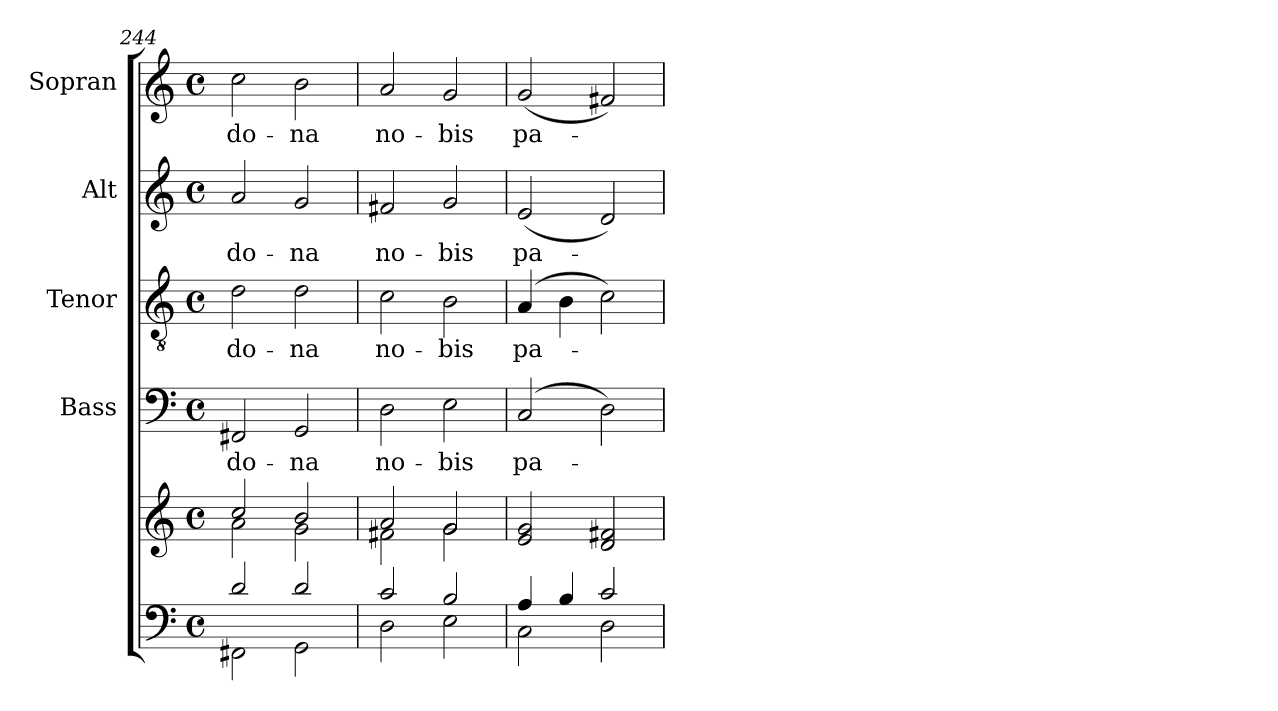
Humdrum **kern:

**kern	**kern	**kern	**text	**kern	**text	**kern	**text	**kern	**text
*part5	*part5	*part4	*part4	*part3	*part3	*part2	*part2	*part1	*part1
*staff6	*staff5	*staff4	*staff4	*staff3	*staff3	*staff2	*staff2	*staff1	*staff1
*	*	*I"Bass	*	*I"Tenor	*	*I"Alt	*	*I"Sopran	*
*	*	*I'B.	*	*I'T.	*	*I'A.	*	*I'S.	*
*clefF4	*clefG2	*clefF4	*	*clefGv2	*	*clefG2	*	*clefG2	*
*k[]	*k[]	*k[]	*	*k[]	*	*k[]	*	*k[]	*
*C:	*C:	*C:	*	*C:	*	*C:	*	*C:	*
*M4/4	*M4/4	*M4/4	*	*M4/4	*	*M4/4	*	*M4/4	*
*met(c)	*met(c)	*met(c)	*	*met(c)	*	*met(c)	*	*met(c)	*
=244	=244	=244	=244	=244	=244	=244	=244	=244	=244
*^	*^	*	*	*	*	*	*	*	*
!	!	!	!	!	!LO:LY:b	!	!LO:LY:b	!	!LO:LY:b	!	!LO:LY:b
2d/	2FF#X\	2cc/	2a\	2FF#X/	do-	2d\	do-	2a/	do-	2cc\	do-
!	!	!	!	!	!LO:LY:b	!	!LO:LY:b	!	!LO:LY:b	!	!LO:LY:b
2d/	2GG\	2b/	2g\	2GG/	-na	2d\	-na	2g/	-na	2b\	-na
=245	=245	=245	=245	=245	=245	=245	=245	=245	=245	=245	=245
!	!	!	!	!	!LO:LY:b	!	!LO:LY:b	!	!LO:LY:b	!	!LO:LY:b
2c/	2D\	2a/	2f#X\	2D\	no-	2c\	no-	2f#X/	no-	2a/	no-
!	!	!	!	!	!LO:LY:b	!	!LO:LY:b	!	!LO:LY:b	!	!LO:LY:b
2B/	2E\	2g/	2g\	2E\	-bis	2B\	-bis	2g/	-bis	2g/	-bis
=246	=246	=246	=246	=246	=246	=246	=246	=246	=246	=246	=246
!	!	!	!	!	!LO:LY:b	!	!LO:LY:b	!	!LO:LY:b	!	!LO:LY:b
*	*	*v	*v	*	*	*	*	*	*	*	*
4A/	2C\	2e/ 2g/	(2C/	pa-	(4A/	pa-	(<2e/	pa-	(<2g/	pa-
4B/	.	.	.	.	4B\	.	.	.	.	.
2c/	2D\	2d/ 2f#X/	2D\)	.	2c\)	.	2d/)	.	2f#X/)	.
*v	*v	*	*	*	*	*	*	*	*	*
=	=	=	=	=	=	=	=	=	=
*-	*-	*-	*-	*-	*-	*-	*-	*-	*-
